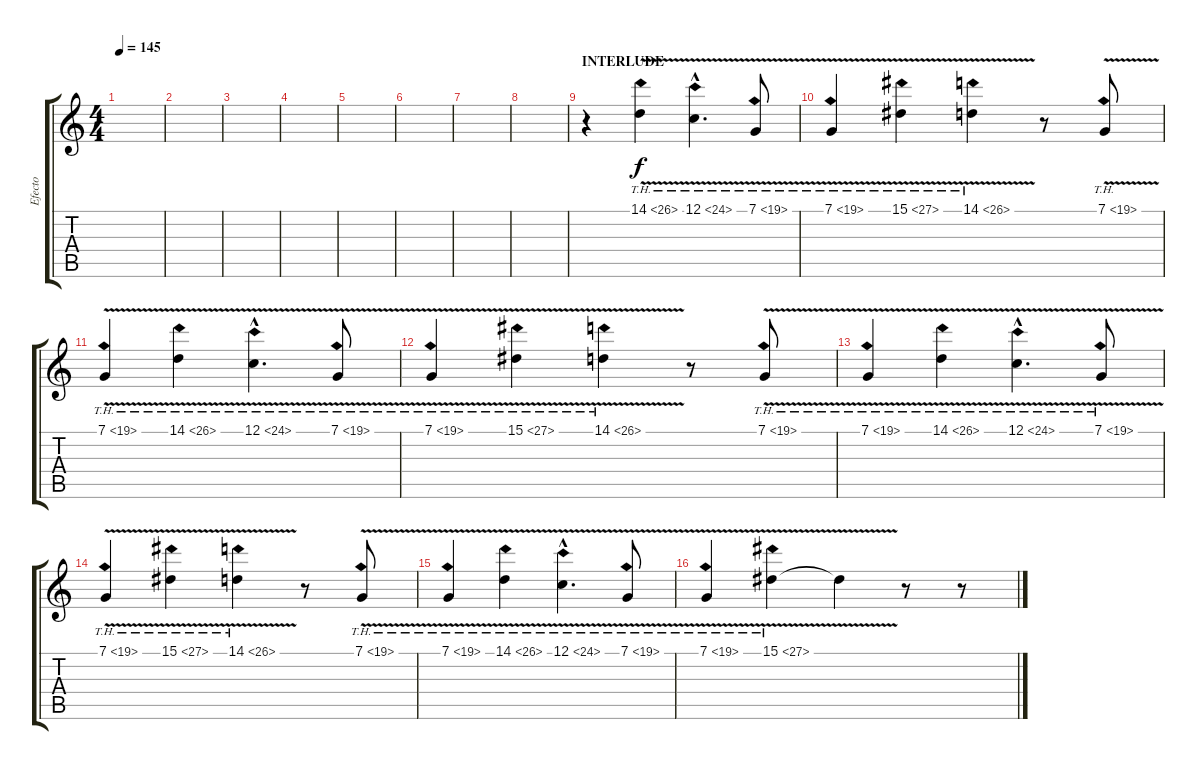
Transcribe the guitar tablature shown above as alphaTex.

\track ("Efecto" "Efecto") {instrument fx7echoes}
\staff {score tabs}
\tuning (C4 G3 Eb3 Bb2 F2 C2) {hide}
\ts (4 4)
\tempo 145
\clef g2
\ks c
|
|
|
|
|
|
|
|
\section ("" "INTERLUDE")
r.4 14.1{th 12 v}.4{volume 16} 12.1{th 12 v hac}.4{d} 7.1{th 12 v}.8 |
7.1{th 12 v}.4 15.1{th 12 v}.4 14.1{th 12 v}.4 r.8 7.1{th 12 v}.8 |
7.1{th 12 v}.4 14.1{th 12 v}.4 12.1{th 12 v hac}.4{d} 7.1{th 12 v}.8 |
7.1{th 12 v}.4 15.1{th 12 v}.4 14.1{th 12 v}.4 r.8 7.1{th 12 v}.8 |
7.1{th 12 v}.4 14.1{th 12 v}.4 12.1{th 12 v hac}.4{d} 7.1{th 12 v}.8 |
7.1{th 12 v}.4 15.1{th 12 v}.4 14.1{th 12 v}.4 r.8 7.1{th 12 v}.8 |
7.1{th 12 v}.4 14.1{th 12 v}.4 12.1{th 12 v hac}.4{d} 7.1{th 12 v}.8 |
7.1{th 12 v}.4 15.1{th 12 v}.4 15.1{t}.4 r.8 r.8
